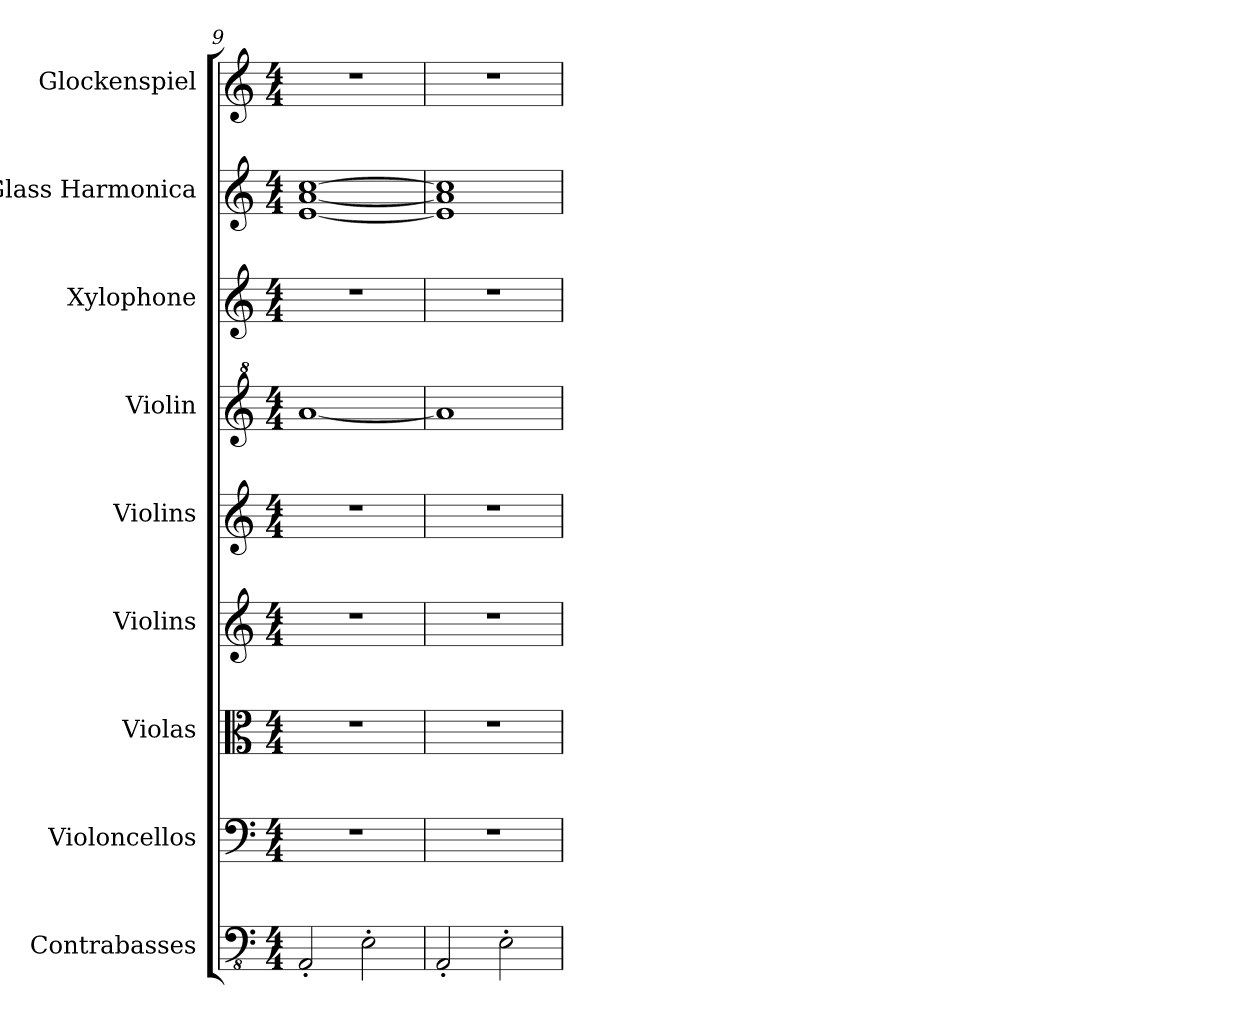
**kern	**kern	**kern	**kern	**kern	**kern	**kern	**kern	**kern
*part9	*part8	*part7	*part6	*part5	*part4	*part3	*part2	*part1
*staff9	*staff8	*staff7	*staff6	*staff5	*staff4	*staff3	*staff2	*staff1
*I"Contrabasses	*I"Violoncellos	*I"Violas	*I"Violins	*I"Violins	*I"Violin	*I"Xylophone	*I"Glass Harmonica	*I"Glockenspiel
*I'Cbs.	*I'Vcs.	*I'Vlas.	*I'Vlns.	*I'Vlns.	*I'Vln.	*I'Xyl.	*I'Gla. Har.	*I'Glk.
*clefFv4	*clefF4	*clefC3	*clefG2	*clefG2	*clefG^2	*clefG2	*clefG2	*clefG2
*	*	*	*	*	*	*ITrd-7c-12	*	*ITrd-14c-24
*k[]	*k[]	*k[]	*k[]	*k[]	*k[]	*k[]	*k[]	*k[]
*M4/4	*M4/4	*M4/4	*M4/4	*M4/4	*M4/4	*M4/4	*M4/4	*M4/4
=9	=9	=9	=9	=9	=9	=9	=9	=9
2AAA'/	1r	1r	1r	1r	[1aa	1r	[1e [1a [1cc	1r
2EE'\	.	.	.	.	.	.	.	.
=10	=10	=10	=10	=10	=10	=10	=10	=10
2AAA'/	1r	1r	1r	1r	1aa]	1r	1e] 1a] 1cc]	1r
2EE'\	.	.	.	.	.	.	.	.
=	=	=	=	=	=	=	=	=
*-	*-	*-	*-	*-	*-	*-	*-	*-
